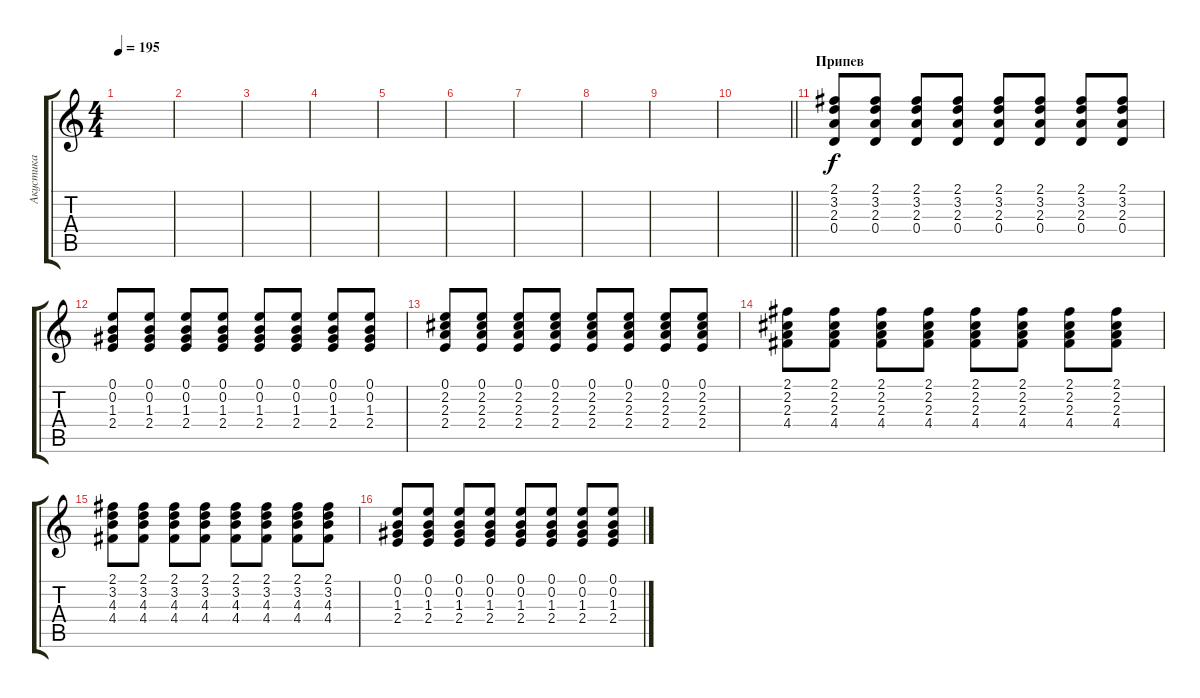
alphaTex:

\track ("Акустика" "Акустика") {instrument acousticguitarsteel}
\staff {score tabs}
\tuning (E4 B3 G3 D3 A2 E2) {hide}
\ts (4 4)
\tempo 195
\clef g2
\ks c
|
|
|
|
|
|
|
|
|
\barLineRight lightlight
|
\section ("" "Припев")
(2.1 3.2 2.3 0.4).8 (2.1 3.2 2.3 0.4).8 (2.1 3.2 2.3 0.4).8 (2.1 3.2 2.3 0.4).8 (2.1 3.2 2.3 0.4).8 (2.1 3.2 2.3 0.4).8 (2.1 3.2 2.3 0.4).8 (2.1 3.2 2.3 0.4).8 |
(0.1 0.2 1.3 2.4).8 (0.1 0.2 1.3 2.4).8 (0.1 0.2 1.3 2.4).8 (0.1 0.2 1.3 2.4).8 (0.1 0.2 1.3 2.4).8 (0.1 0.2 1.3 2.4).8 (0.1 0.2 1.3 2.4).8 (0.1 0.2 1.3 2.4).8 |
(0.1 2.2 2.3 2.4).8 (0.1 2.2 2.3 2.4).8 (0.1 2.2 2.3 2.4).8 (0.1 2.2 2.3 2.4).8 (0.1 2.2 2.3 2.4).8 (0.1 2.2 2.3 2.4).8 (0.1 2.2 2.3 2.4).8 (0.1 2.2 2.3 2.4).8 |
(2.1 2.2 2.3 4.4).8 (2.1 2.2 2.3 4.4).8 (2.1 2.2 2.3 4.4).8 (2.1 2.2 2.3 4.4).8 (2.1 2.2 2.3 4.4).8 (2.1 2.2 2.3 4.4).8 (2.1 2.2 2.3 4.4).8 (2.1 2.2 2.3 4.4).8 |
(2.1 3.2 4.3 4.4).8 (2.1 3.2 4.3 4.4).8 (2.1 3.2 4.3 4.4).8 (2.1 3.2 4.3 4.4).8 (2.1 3.2 4.3 4.4).8 (2.1 3.2 4.3 4.4).8 (2.1 3.2 4.3 4.4).8 (2.1 3.2 4.3 4.4).8 |
(0.1 0.2 1.3 2.4).8 (0.1 0.2 1.3 2.4).8 (0.1 0.2 1.3 2.4).8 (0.1 0.2 1.3 2.4).8 (0.1 0.2 1.3 2.4).8 (0.1 0.2 1.3 2.4).8 (0.1 0.2 1.3 2.4).8 (0.1 0.2 1.3 2.4).8
